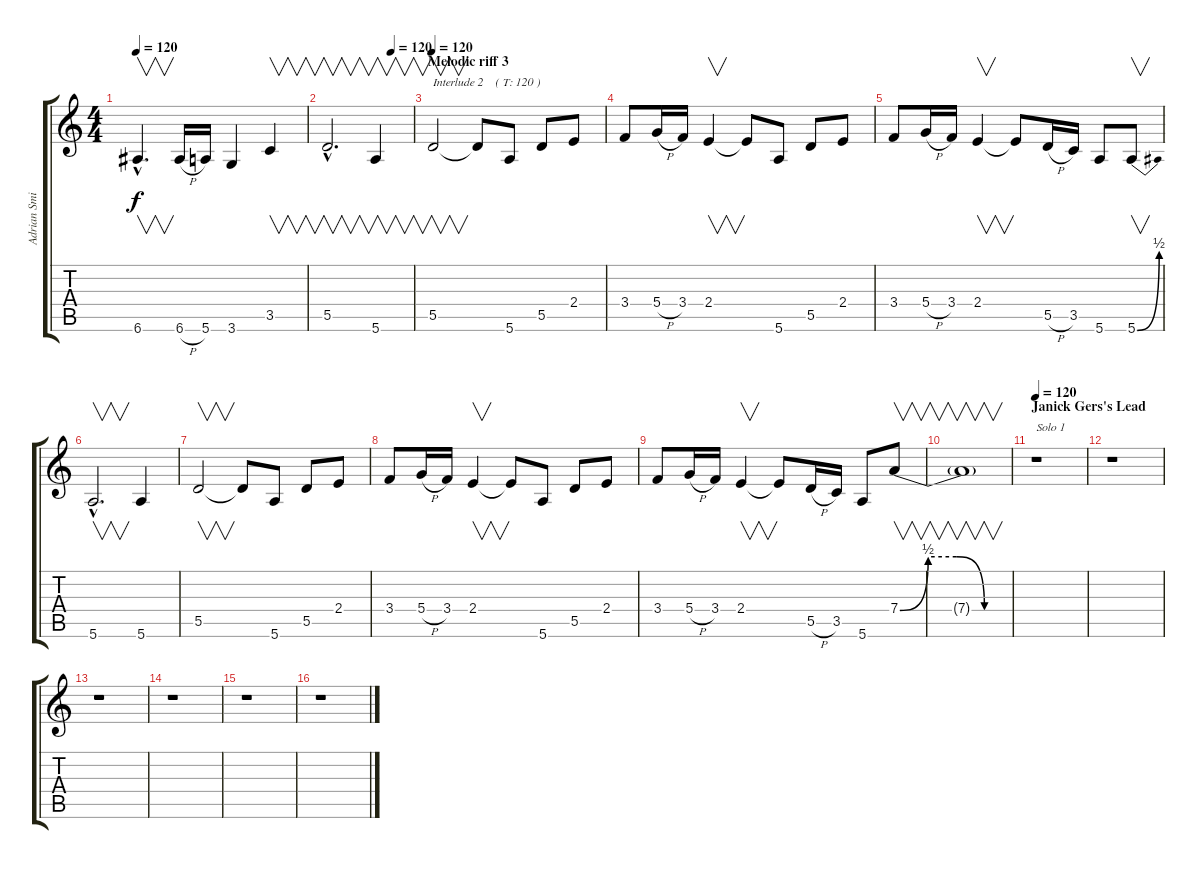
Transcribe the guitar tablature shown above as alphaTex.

\track ("Adrian Smith Distortion" "Adrian Smi") {instrument distortionguitar}
\staff {score tabs}
\tuning (E4 B3 G3 D3 A2 E2) {hide}
\ts (4 4)
\tempo 120
\clef g2
\ks c
6.6{hac}.4{v d dy f} 6.6{h}.16 5.6.16 3.6.4 3.5.4{v} |
\tempo (120 0.75)
5.5{hac}.2{v d} 5.6.4{v} |
\section ("" "Melodic riff 3")
\tempo 120
5.5.2{v txt "Interlude 2    ( T: 120 )"} 5.5{t}.8 5.6.8 5.5.8 2.4.8 |
3.4.8 5.4{h}.16 3.4.16 2.4.4{v} 2.4{t}.8 5.6.8 5.5.8 2.4.8 |
3.4.8 5.4{h}.16 3.4.16 2.4.4{v} 2.4{t}.8 5.5{h}.16 3.5.16 5.6.8 5.6{be (bend 0 0 60 2)}.8{v} |
5.6{hac}.2{v d} 5.6.4 |
5.5.2{v} 5.5{t}.8 5.6.8 5.5.8 2.4.8 |
3.4.8 5.4{h}.16 3.4.16 2.4.4{v} 2.4{t}.8 5.6.8 5.5.8 2.4.8 |
3.4.8 5.4{h}.16 3.4.16 2.4.4{v} 2.4{t}.8 5.5{h}.16 3.5.16 5.6.8 7.4{be (custom 0 0 15 2 30 2 45 0 60 0)}.8{v} |
7.4{t}.1{v} |
\section ("" "Janick Gers's Lead")
\tempo 138
\tempo 120
r.1{txt "Solo 1"} |
r.1 |
r.1 |
r.1 |
r.1 |
r.1
